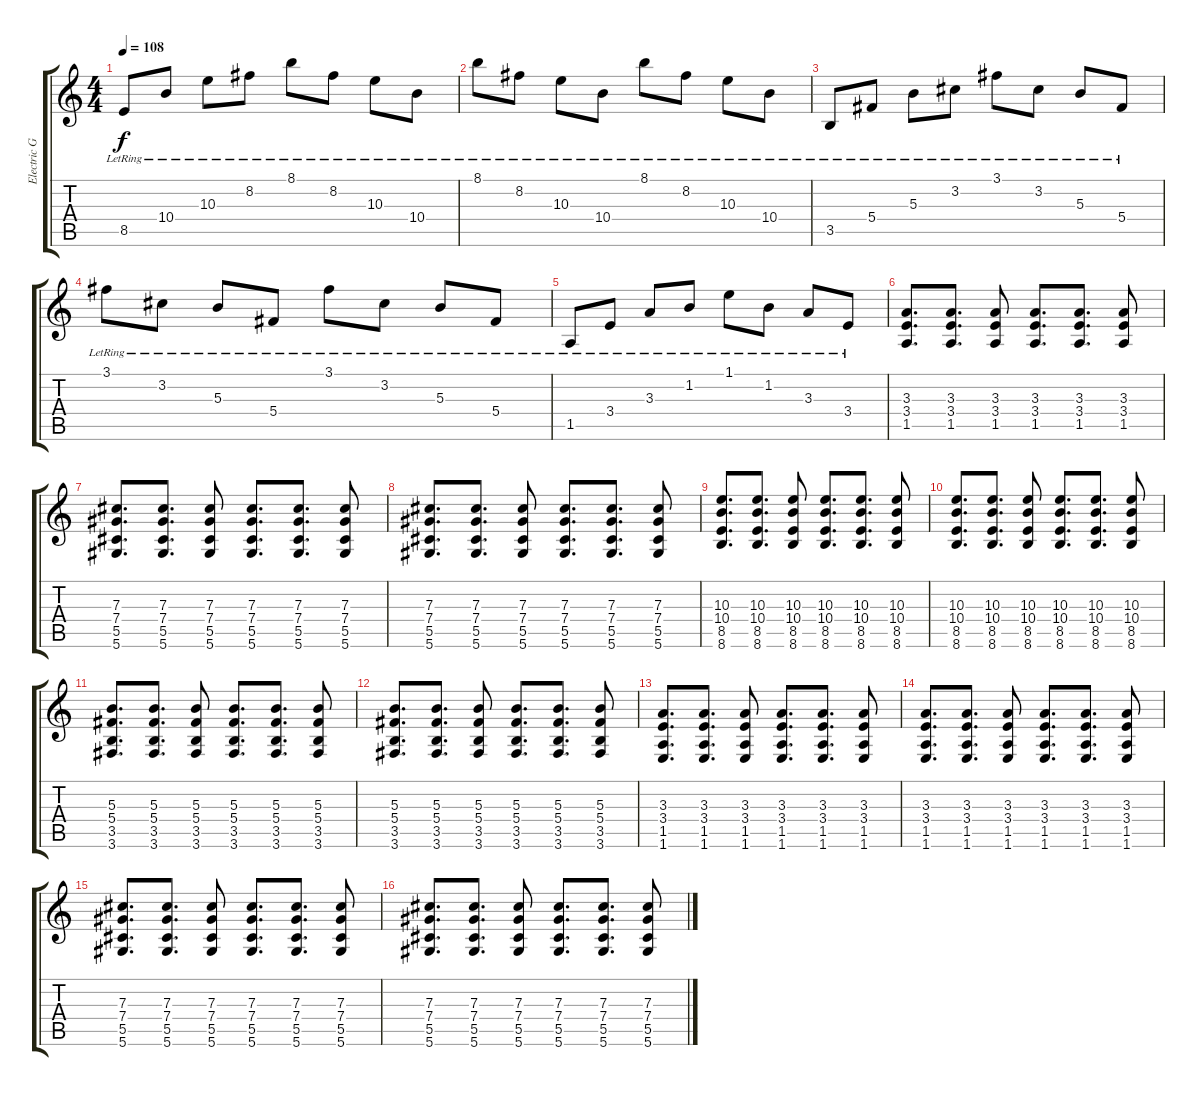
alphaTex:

\track ("Electric Guitar 2" "Electric G") {instrument distortionguitar}
\staff {score tabs}
\tuning (Eb4 Bb3 Gb3 Db3 Ab2 Eb2) {hide}
\ts (4 4)
\tempo 108
\clef g2
\ks c
8.5{lr}.8{dy f} 10.4{lr}.8 10.3{lr}.8 8.2{lr}.8 8.1{lr}.8 8.2{lr}.8 10.3{lr}.8 10.4{lr}.8 |
8.1{lr}.8 8.2{lr}.8 10.3{lr}.8 10.4{lr}.8 8.1{lr}.8 8.2{lr}.8 10.3{lr}.8 10.4{lr}.8 |
3.5{lr}.8 5.4{lr}.8 5.3{lr}.8 3.2{lr}.8 3.1{lr}.8 3.2{lr}.8 5.3{lr}.8 5.4{lr}.8 |
3.1{lr}.8 3.2{lr}.8 5.3{lr}.8 5.4{lr}.8 3.1{lr}.8 3.2{lr}.8 5.3{lr}.8 5.4{lr}.8 |
1.5{lr}.8 3.4{lr}.8 3.3{lr}.8 1.2{lr}.8 1.1{lr}.8 1.2{lr}.8 3.3{lr}.8 3.4{lr}.8 |
(3.3 3.4 1.5).8{d} (3.3 3.4 1.5).8{d} (3.3 3.4 1.5).8 (3.3 3.4 1.5).8{d} (3.3 3.4 1.5).8{d} (3.3 3.4 1.5).8 |
(7.3 7.4 5.5 5.6).8{d} (7.3 7.4 5.5 5.6).8{d} (7.3 7.4 5.5 5.6).8 (7.3 7.4 5.5 5.6).8{d} (7.3 7.4 5.5 5.6).8{d} (7.3 7.4 5.5 5.6).8 |
(7.3 7.4 5.5 5.6).8{d} (7.3 7.4 5.5 5.6).8{d} (7.3 7.4 5.5 5.6).8 (7.3 7.4 5.5 5.6).8{d} (7.3 7.4 5.5 5.6).8{d} (7.3 7.4 5.5 5.6).8 |
(10.3 10.4 8.5 8.6).8{d} (10.3 10.4 8.5 8.6).8{d} (10.3 10.4 8.5 8.6).8 (10.3 10.4 8.5 8.6).8{d} (10.3 10.4 8.5 8.6).8{d} (10.3 10.4 8.5 8.6).8 |
(10.3 10.4 8.5 8.6).8{d} (10.3 10.4 8.5 8.6).8{d} (10.3 10.4 8.5 8.6).8 (10.3 10.4 8.5 8.6).8{d} (10.3 10.4 8.5 8.6).8{d} (10.3 10.4 8.5 8.6).8 |
(5.3 5.4 3.5 3.6).8{d} (5.3 5.4 3.5 3.6).8{d} (5.3 5.4 3.5 3.6).8 (5.3 5.4 3.5 3.6).8{d} (5.3 5.4 3.5 3.6).8{d} (5.3 5.4 3.5 3.6).8 |
(5.3 5.4 3.5 3.6).8{d} (5.3 5.4 3.5 3.6).8{d} (5.3 5.4 3.5 3.6).8 (5.3 5.4 3.5 3.6).8{d} (5.3 5.4 3.5 3.6).8{d} (5.3 5.4 3.5 3.6).8 |
(3.3 3.4 1.5 1.6).8{d} (3.3 3.4 1.5 1.6).8{d} (3.3 3.4 1.5 1.6).8 (3.3 3.4 1.5 1.6).8{d} (3.3 3.4 1.5 1.6).8{d} (3.3 3.4 1.5 1.6).8 |
(3.3 3.4 1.5 1.6).8{d} (3.3 3.4 1.5 1.6).8{d} (3.3 3.4 1.5 1.6).8 (3.3 3.4 1.5 1.6).8{d} (3.3 3.4 1.5 1.6).8{d} (3.3 3.4 1.5 1.6).8 |
(7.3 7.4 5.5 5.6).8{d} (7.3 7.4 5.5 5.6).8{d} (7.3 7.4 5.5 5.6).8 (7.3 7.4 5.5 5.6).8{d} (7.3 7.4 5.5 5.6).8{d} (7.3 7.4 5.5 5.6).8 |
(7.3 7.4 5.5 5.6).8{d} (7.3 7.4 5.5 5.6).8{d} (7.3 7.4 5.5 5.6).8 (7.3 7.4 5.5 5.6).8{d} (7.3 7.4 5.5 5.6).8{d} (7.3 7.4 5.5 5.6).8
